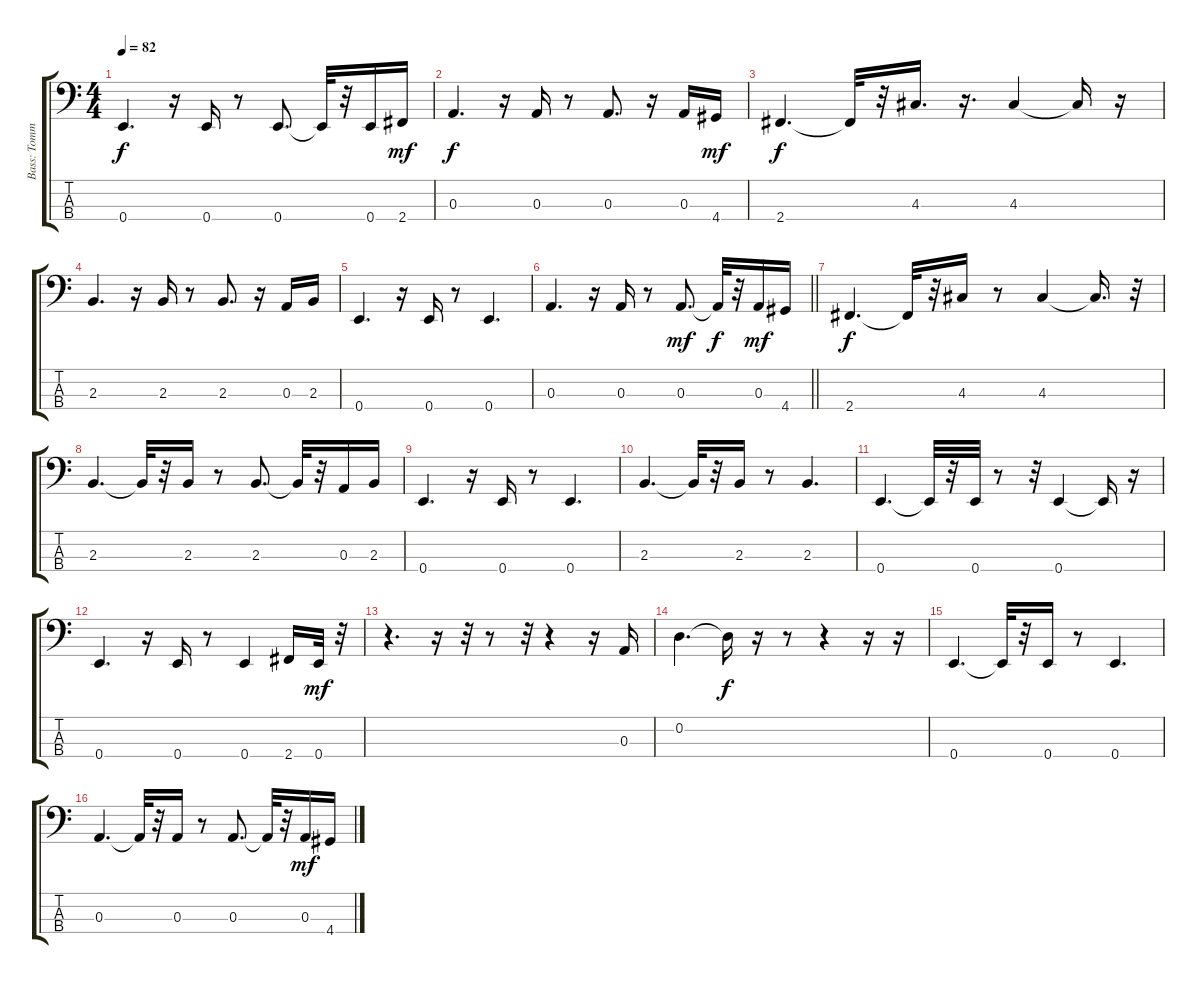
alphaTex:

\track ("Bass: Tommy Cassemar" "Bass: Tomm") {instrument electricbassfinger}
\staff {score tabs}
\tuning (G2 D2 A1 E1) {hide}
\ts (4 4)
\tempo 82
\clef f4
\ks c
0.4.4{d dy f} r.16 0.4.16 r.8 0.4.8{d} 0.4{t}.32 r.32 0.4.16 2.4.16{dy mf} |
0.3.4{d dy f} r.16 0.3.16 r.8 0.3.8{d} r.16 0.3.16 4.4.16{dy mf} |
2.4.4{d dy f} 2.4{t}.32 r.32 4.3.16{d} r.16{d} 4.3.4 4.3{t}.16 r.16 |
2.3.4{d} r.16 2.3.16 r.8 2.3.8{d} r.16 0.3.16 2.3.16 |
0.4.4{d} r.16 0.4.16 r.8 0.4.4{d} |
\barLineRight lightlight
0.3.4{d} r.16 0.3.16 r.8 0.3.8{d dy mf} 0.3{t}.32{dy f} r.32 0.3.16{dy mf} 4.4.16 |
2.4.4{d dy f} 2.4{t}.32 r.32 4.3.16 r.8 4.3.4 4.3{t}.16{d} r.32 |
2.3.4{d} 2.3{t}.32 r.32 2.3.16 r.8 2.3.8{d} 2.3{t}.32 r.32 0.3.16 2.3.16 |
0.4.4{d} r.16 0.4.16 r.8 0.4.4{d} |
2.3.4{d} 2.3{t}.32 r.32 2.3.16 r.8 2.3.4{d} |
0.4.4{d} 0.4{t}.32 r.32 0.4.32 r.8 r.32 0.4.4 0.4{t}.16 r.16 |
0.4.4{d} r.16 0.4.16 r.8 0.4.4 2.4.16 0.4.32{dy mf} r.32 |
r.4{d} r.16 r.32 r.8 r.32 r.4 r.16 0.3.16 |
0.2.4{d} 0.2{t}.16{dy f} r.16 r.8 r.4 r.16 r.16 |
0.4.4{d} 0.4{t}.32 r.32 0.4.16 r.8 0.4.4{d} |
0.3.4{d} 0.3{t}.32 r.32 0.3.16 r.8 0.3.8{d} 0.3{t}.32 r.32 0.3.16{dy mf} 4.4.16
